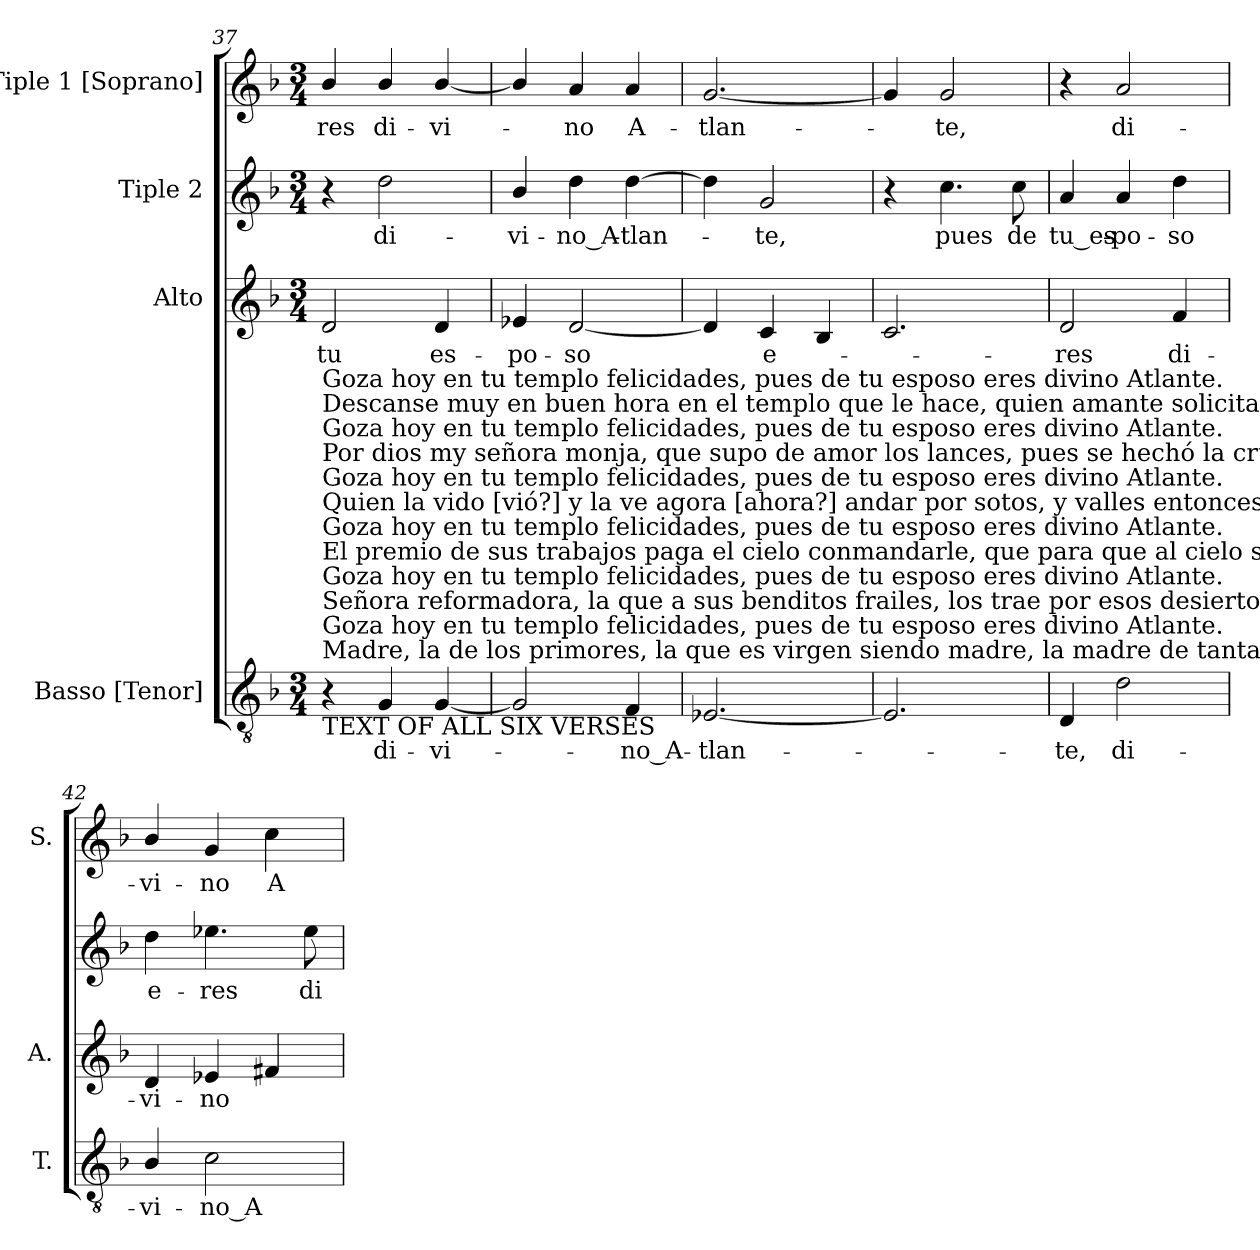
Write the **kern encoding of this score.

**kern	**text	**kern	**text	**kern	**text	**kern	**text
*part4	*part4	*part3	*part3	*part2	*part2	*part1	*part1
*staff4	*staff4	*staff3	*staff3	*staff2	*staff2	*staff1	*staff1
*I"Basso [Tenor]	*	*I"Alto	*	*I"Tiple 2	*	*I"Tiple 1 [Soprano]	*
*I'T.	*	*I'A.	*	*	*	*I'S.	*
!!LO:PB:g=z
*clefGv2	*	*clefG2	*	*clefG2	*	*clefG2	*
*ITrd7c12	*	*	*	*	*	*	*
*k[b-]	*	*k[b-]	*	*k[b-]	*	*k[b-]	*
*F:	*	*F:	*	*F:	*	*F:	*
*M3/4	*	*M3/4	*	*M3/4	*	*M3/4	*
=37	=37	=37	=37	=37	=37	=37	=37
!	!	!	!LO:LY:b:color=#000000	!	!	!	!
!LO:TX:b:t=TEXT OF ALL SIX VERSES	!	!	!	!	!	!	!
!LO:TX:t=Madre, la de los primores, la que es virgen siendo madre, la madre de tantas hijas, y madre de tantos padres.	!	!	!	!	!	!	!
!LO:TX:t=Goza hoy en tu templo felicidades, pues de tu esposo eres divino Atlante.	!	!	!	!	!	!	!
!LO:TX:t=Señora reformadora, la que a sus benditos frailes, los trae por esos desiertos, al sol, a la nieve,  al aire.	!	!	!	!	!	!	!
!LO:TX:t=Goza hoy en tu templo felicidades, pues de tu esposo eres divino Atlante.	!	!	!	!	!	!	!
!LO:TX:t=El premio de sus trabajos paga el cielo conmandarle, que para que al cielo suban, les haga que descalsen.	!	!	!	!	!	!	!
!LO:TX:t=Goza hoy en tu templo felicidades, pues de tu esposo eres divino Atlante.	!	!	!	!	!	!	!
!LO:TX:t=Quien la vido [vió?] y la ve agora [ahora?] andar por sotos,  y valles entonces, y en esas fiestas ocupar mil altares.	!	!	!	!	!	!	!
!LO:TX:t=Goza hoy en tu templo felicidades, pues de tu esposo eres divino Atlante.	!	!	!	!	!	!	!
!LO:TX:t=Por dios my señora monja, que supo de amor los lances, pues se hechó la cruz a cuestas por seguir bien a su amante.	!	!	!	!	!	!	!
!LO:TX:t=Goza hoy en tu templo felicidades, pues de tu esposo eres divino Atlante.	!	!	!	!	!	!	!
!LO:TX:t=Descanse muy en buen hora en el templo que le hace, quien amante solicita que de trabajar descanse.	!	!	!	!	!	!	!
!LO:TX:t=Goza hoy en tu templo felicidades, pues de tu esposo eres divino Atlante.	!	!	!	!	!	!	!
!	!	!	!	!	!	!	!LO:LY:b:color=#000000
4r	.	2di/	tu	4r	.	4b-i/	-res
!	!LO:LY:b:color=#000000	!	!	!	!	!	!
!	!	!	!	!	!LO:LY:b:color=#000000	!	!
!	!	!	!	!	!	!	!LO:LY:b:color=#000000
4GGi/	di-	.	.	2ddi\	di-	4b-i/	di-
!	!LO:LY:b:color=#000000	!	!	!	!	!	!
!	!	!	!LO:LY:b:color=#000000	!	!	!	!
!	!	!	!	!	!	!	!LO:LY:b:color=#000000
[4GGi/	-vi-	4di/	es-	.	.	[4b-i/	-vi-
=38	=38	=38	=38	=38	=38	=38	=38
!	!	!	!LO:LY:b:color=#000000	!	!	!	!
!	!	!	!	!	!LO:LY:b:color=#000000	!	!
2GGi/]	.	4e-Xi/	-po-	4b-i/	-vi-	4b-i/]	.
!	!	!	!LO:LY:b:color=#000000	!	!	!	!
!	!	!	!	!	!LO:LY:b:color=#000000	!	!
!	!	!	!	!	!	!	!LO:LY:b:color=#000000
.	.	[2di/	-so	4ddi\	-no_A-	4ai/	-no
!	!LO:LY:b:color=#000000	!	!	!	!	!	!
!	!	!	!	!	!LO:LY:b:color=#000000	!	!
!	!	!	!	!	!	!	!LO:LY:b:color=#000000
4FFi/	-no_A-	.	.	[4ddi\	-tlan-	4ai/	A-
=39	=39	=39	=39	=39	=39	=39	=39
!	!LO:LY:b:color=#000000	!	!	!	!	!	!
!	!	!	!	!	!	!	!LO:LY:b:color=#000000
[2.EE-Xi/	-tlan-	4di/]	.	4ddi\]	.	[2.gi/	-tlan-
!	!	!	!LO:LY:b:color=#000000	!	!	!	!
!	!	!	!	!	!LO:LY:b:color=#000000	!	!
.	.	4ci/	e-	2gi/	-te,	.	.
.	.	4B-i/	.	.	.	.	.
=40	=40	=40	=40	=40	=40	=40	=40
2.EE-i/]	.	2.ci/	.	4r	.	4gi/]	.
!	!	!	!	!	!LO:LY:b:color=#000000	!	!
!	!	!	!	!	!	!	!LO:LY:b:color=#000000
.	.	.	.	4.cci\	pues	2gi/	-te,
!	!	!	!	!	!LO:LY:b:color=#000000	!	!
.	.	.	.	8cci\	de	.	.
=41	=41	=41	=41	=41	=41	=41	=41
!	!LO:LY:b:color=#000000	!	!	!	!	!	!
!	!	!	!LO:LY:b:color=#000000	!	!	!	!
!	!	!	!	!	!LO:LY:b:color=#000000	!	!
4DDi/	-te,	2di/	-res	4ai/	tu_es-	4r	.
!	!LO:LY:b:color=#000000	!	!	!	!	!	!
!	!	!	!	!	!LO:LY:b:color=#000000	!	!
!	!	!	!	!	!	!	!LO:LY:b:color=#000000
2Di\	di-	.	.	4ai/	-po-	2ai/	di-
!	!	!	!LO:LY:b:color=#000000	!	!	!	!
!	!	!	!	!	!LO:LY:b:color=#000000	!	!
.	.	4fi/	di-	4ddi\	-so	.	.
=42	=42	=42	=42	=42	=42	=42	=42
!	!LO:LY:b:color=#000000	!	!	!	!	!	!
!	!	!	!LO:LY:b:color=#000000	!	!	!	!
!	!	!	!	!	!LO:LY:b:color=#000000	!	!
!	!	!	!	!	!	!	!LO:LY:b:color=#000000
4BB-i/	-vi-	4di/	-vi-	4ddi\	e-	4b-i/	-vi-
!	!LO:LY:b:color=#000000	!	!	!	!	!	!
!	!	!	!LO:LY:b:color=#000000	!	!	!	!
!	!	!	!	!	!LO:LY:b:color=#000000	!	!
!	!	!	!	!	!	!	!LO:LY:b:color=#000000
2Ci\	-no_A-	4e-i/	-no	4.ee-i\	-res	4gi/	-no
!	!	!	!	!	!	!	!LO:LY:b:color=#000000
.	.	4f#Xi/	.	.	.	4cci\	A-
!	!	!	!	!	!LO:LY:b:color=#000000	!	!
.	.	.	.	8ee-i\	di-	.	.
=	=	=	=	=	=	=	=
*-	*-	*-	*-	*-	*-	*-	*-
